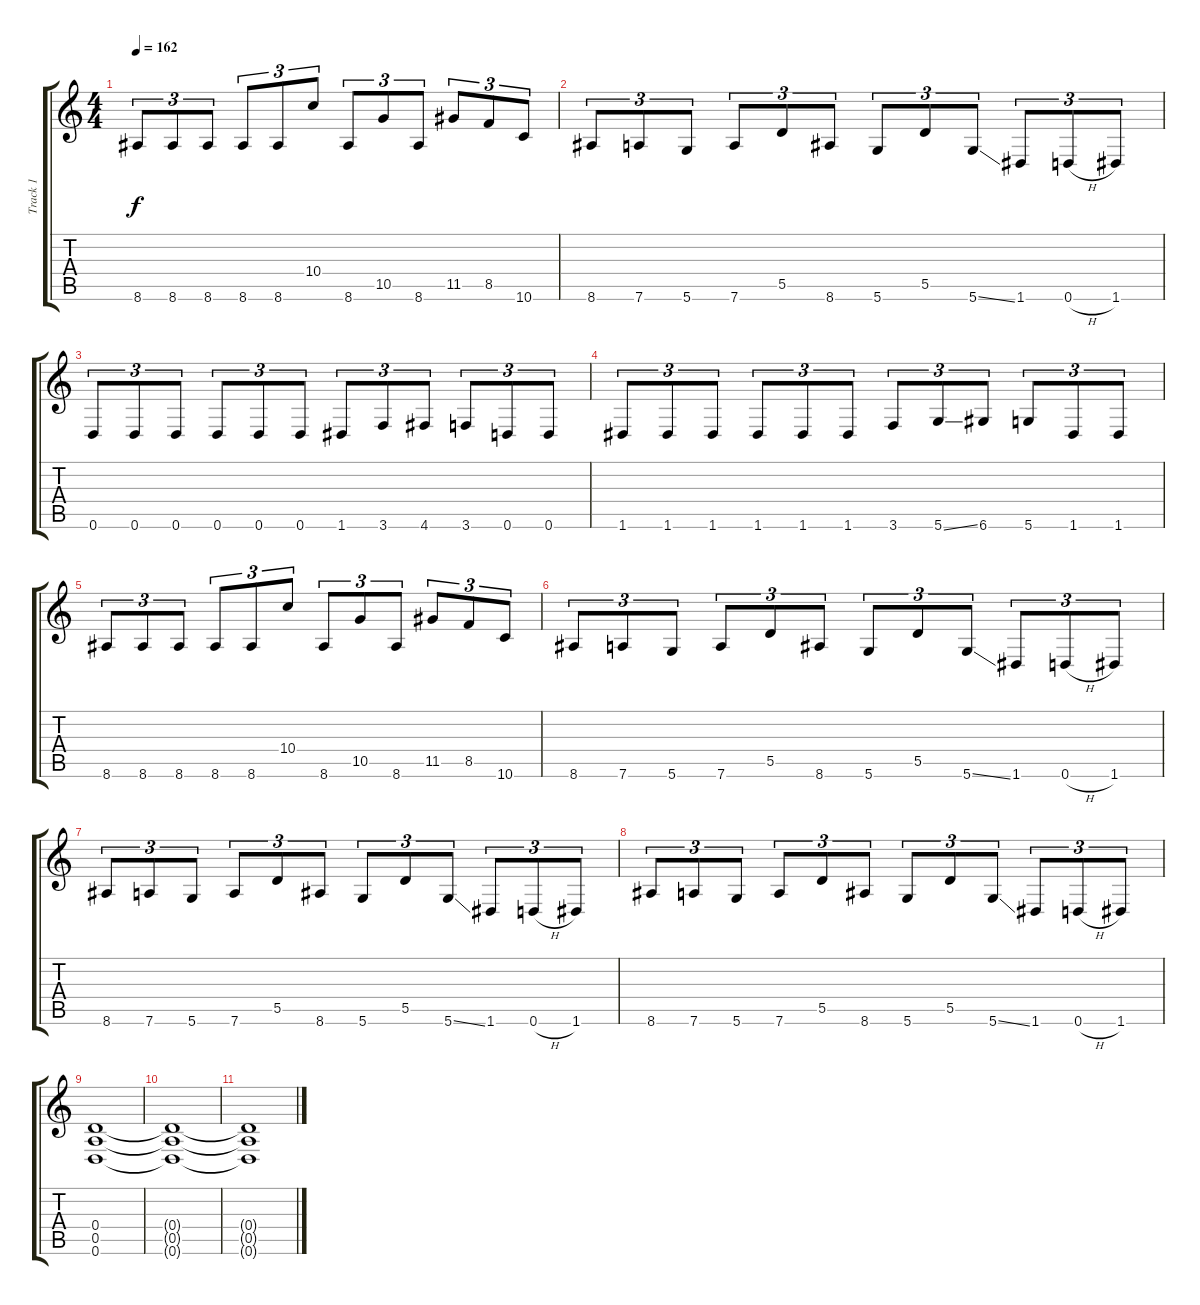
\track ("Track 1" "Track 1") {instrument distortionguitar}
\staff {score tabs}
\tuning (E4 B3 G3 D3 A2 D2) {hide}
\ts (4 4)
\tempo 162
\clef g2
\ks c
8.6.8{tu (3 2) dy f} 8.6.8{tu (3 2)} 8.6.8{tu (3 2)} 8.6.8{tu (3 2)} 8.6.8{tu (3 2)} 10.4.8{tu (3 2)} 8.6.8{tu (3 2)} 10.5.8{tu (3 2)} 8.6.8{tu (3 2)} 11.5.8{tu (3 2)} 8.5.8{tu (3 2)} 10.6.8{tu (3 2)} |
8.6.8{tu (3 2)} 7.6.8{tu (3 2)} 5.6.8{tu (3 2)} 7.6.8{tu (3 2)} 5.5.8{tu (3 2)} 8.6.8{tu (3 2)} 5.6.8{tu (3 2)} 5.5.8{tu (3 2)} 5.6{ss}.8{tu (3 2)} 1.6.8{tu (3 2)} 0.6{h}.8{tu (3 2)} 1.6.8{tu (3 2)} |
0.6.8{tu (3 2)} 0.6.8{tu (3 2)} 0.6.8{tu (3 2)} 0.6.8{tu (3 2)} 0.6.8{tu (3 2)} 0.6.8{tu (3 2)} 1.6.8{tu (3 2)} 3.6.8{tu (3 2)} 4.6.8{tu (3 2)} 3.6.8{tu (3 2)} 0.6.8{tu (3 2)} 0.6.8{tu (3 2)} |
1.6.8{tu (3 2)} 1.6.8{tu (3 2)} 1.6.8{tu (3 2)} 1.6.8{tu (3 2)} 1.6.8{tu (3 2)} 1.6.8{tu (3 2)} 3.6.8{tu (3 2)} 5.6{ss}.8{tu (3 2)} 6.6.8{tu (3 2)} 5.6.8{tu (3 2)} 1.6.8{tu (3 2)} 1.6.8{tu (3 2)} |
8.6.8{tu (3 2)} 8.6.8{tu (3 2)} 8.6.8{tu (3 2)} 8.6.8{tu (3 2)} 8.6.8{tu (3 2)} 10.4.8{tu (3 2)} 8.6.8{tu (3 2)} 10.5.8{tu (3 2)} 8.6.8{tu (3 2)} 11.5.8{tu (3 2)} 8.5.8{tu (3 2)} 10.6.8{tu (3 2)} |
8.6.8{tu (3 2)} 7.6.8{tu (3 2)} 5.6.8{tu (3 2)} 7.6.8{tu (3 2)} 5.5.8{tu (3 2)} 8.6.8{tu (3 2)} 5.6.8{tu (3 2)} 5.5.8{tu (3 2)} 5.6{ss}.8{tu (3 2)} 1.6.8{tu (3 2)} 0.6{h}.8{tu (3 2)} 1.6.8{tu (3 2)} |
8.6.8{tu (3 2)} 7.6.8{tu (3 2)} 5.6.8{tu (3 2)} 7.6.8{tu (3 2)} 5.5.8{tu (3 2)} 8.6.8{tu (3 2)} 5.6.8{tu (3 2)} 5.5.8{tu (3 2)} 5.6{ss}.8{tu (3 2)} 1.6.8{tu (3 2)} 0.6{h}.8{tu (3 2)} 1.6.8{tu (3 2)} |
8.6.8{tu (3 2)} 7.6.8{tu (3 2)} 5.6.8{tu (3 2)} 7.6.8{tu (3 2)} 5.5.8{tu (3 2)} 8.6.8{tu (3 2)} 5.6.8{tu (3 2)} 5.5.8{tu (3 2)} 5.6{ss}.8{tu (3 2)} 1.6.8{tu (3 2)} 0.6{h}.8{tu (3 2)} 1.6.8{tu (3 2)} |
(0.4 0.5 0.6).1 |
(0.4{t} 0.5{t} 0.6{t}).1 |
(0.4{t} 0.5{t} 0.6{t}).1
